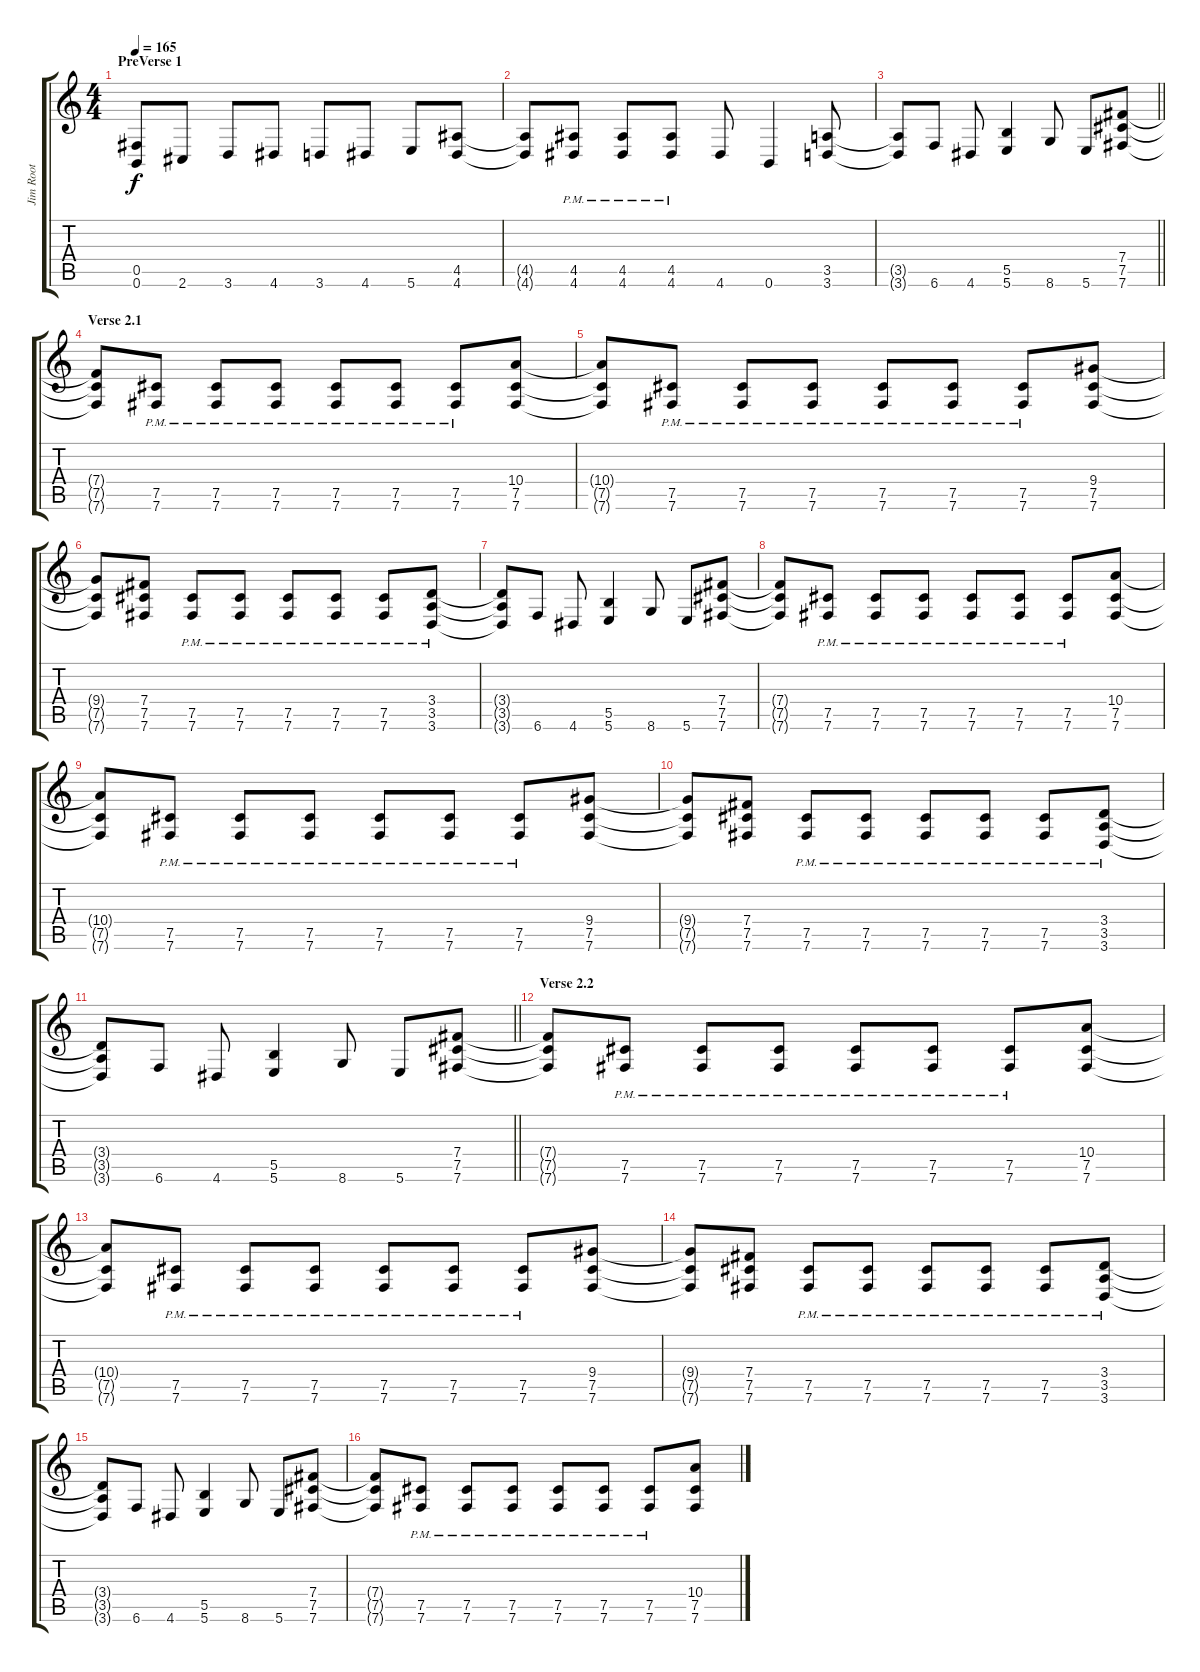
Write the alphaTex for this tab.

\track ("Jim Root" "Jim Root") {instrument distortionguitar}
\staff {score tabs}
\tuning (Db4 Ab3 E3 B2 Gb2 B1) {hide}
\ts (4 4)
\section ("" "PreVerse 1")
\tempo 165
\clef g2
\ks c
(0.5{t} 0.6{t}).8{dy f} 2.6.8 3.6.8 4.6.8 3.6.8 4.6.8 5.6.8 (4.5 4.6).8 |
(4.5{t} 4.6{t}).8 (4.5{pm} 4.6{pm}).8 (4.5{pm} 4.6{pm}).8 (4.5{pm} 4.6{pm}).8 4.6.8 0.6.4 (3.5 3.6).8 |
\barLineRight lightlight
(3.5{t} 3.6{t}).8 6.6.8 4.6.8 (5.5 5.6).4 8.6.8 5.6.8 (7.4 7.5 7.6).8 |
\section ("" "Verse 2.1")
(7.4{t} 7.5{t} 7.6{t}).8 (7.5{pm} 7.6{pm}).8 (7.5{pm} 7.6{pm}).8 (7.5{pm} 7.6{pm}).8 (7.5{pm} 7.6{pm}).8 (7.5{pm} 7.6{pm}).8 (7.5{pm} 7.6{pm}).8 (10.4 7.5 7.6).8 |
(10.4{t} 7.5{t} 7.6{t}).8 (7.5{pm} 7.6{pm}).8 (7.5{pm} 7.6{pm}).8 (7.5{pm} 7.6{pm}).8 (7.5{pm} 7.6{pm}).8 (7.5{pm} 7.6{pm}).8 (7.5{pm} 7.6{pm}).8 (9.4 7.5 7.6).8 |
(9.4{t} 7.5{t} 7.6{t}).8 (7.4 7.5 7.6).8 (7.5{pm} 7.6{pm}).8 (7.5{pm} 7.6{pm}).8 (7.5{pm} 7.6{pm}).8 (7.5{pm} 7.6{pm}).8 (7.5{pm} 7.6{pm}).8 (3.4 3.5{pm} 3.6{pm}).8 |
(3.4{t} 3.5{t} 3.6{t}).8 6.6.8 4.6.8 (5.5 5.6).4 8.6.8 5.6.8 (7.4 7.5 7.6).8 |
(7.4{t} 7.5{t} 7.6{t}).8 (7.5{pm} 7.6{pm}).8 (7.5{pm} 7.6{pm}).8 (7.5{pm} 7.6{pm}).8 (7.5{pm} 7.6{pm}).8 (7.5{pm} 7.6{pm}).8 (7.5{pm} 7.6{pm}).8 (10.4 7.5 7.6).8 |
(10.4{t} 7.5{t} 7.6{t}).8 (7.5{pm} 7.6{pm}).8 (7.5{pm} 7.6{pm}).8 (7.5{pm} 7.6{pm}).8 (7.5{pm} 7.6{pm}).8 (7.5{pm} 7.6{pm}).8 (7.5{pm} 7.6{pm}).8 (9.4 7.5 7.6).8 |
(9.4{t} 7.5{t} 7.6{t}).8 (7.4 7.5 7.6).8 (7.5{pm} 7.6{pm}).8 (7.5{pm} 7.6{pm}).8 (7.5{pm} 7.6{pm}).8 (7.5{pm} 7.6{pm}).8 (7.5{pm} 7.6{pm}).8 (3.4 3.5{pm} 3.6{pm}).8 |
\barLineRight lightlight
(3.4{t} 3.5{t} 3.6{t}).8 6.6.8 4.6.8 (5.5 5.6).4 8.6.8 5.6.8 (7.4 7.5 7.6).8 |
\section ("" "Verse 2.2")
(7.4{t} 7.5{t} 7.6{t}).8 (7.5{pm} 7.6{pm}).8 (7.5{pm} 7.6{pm}).8 (7.5{pm} 7.6{pm}).8 (7.5{pm} 7.6{pm}).8 (7.5{pm} 7.6{pm}).8 (7.5{pm} 7.6{pm}).8 (10.4 7.5 7.6).8 |
(10.4{t} 7.5{t} 7.6{t}).8 (7.5{pm} 7.6{pm}).8 (7.5{pm} 7.6{pm}).8 (7.5{pm} 7.6{pm}).8 (7.5{pm} 7.6{pm}).8 (7.5{pm} 7.6{pm}).8 (7.5{pm} 7.6{pm}).8 (9.4 7.5 7.6).8 |
(9.4{t} 7.5{t} 7.6{t}).8 (7.4 7.5 7.6).8 (7.5{pm} 7.6{pm}).8 (7.5{pm} 7.6{pm}).8 (7.5{pm} 7.6{pm}).8 (7.5{pm} 7.6{pm}).8 (7.5{pm} 7.6{pm}).8 (3.4 3.5{pm} 3.6{pm}).8 |
(3.4{t} 3.5{t} 3.6{t}).8 6.6.8 4.6.8 (5.5 5.6).4 8.6.8 5.6.8 (7.4 7.5 7.6).8 |
(7.4{t} 7.5{t} 7.6{t}).8 (7.5{pm} 7.6{pm}).8 (7.5{pm} 7.6{pm}).8 (7.5{pm} 7.6{pm}).8 (7.5{pm} 7.6{pm}).8 (7.5{pm} 7.6{pm}).8 (7.5{pm} 7.6{pm}).8 (10.4 7.5 7.6).8
